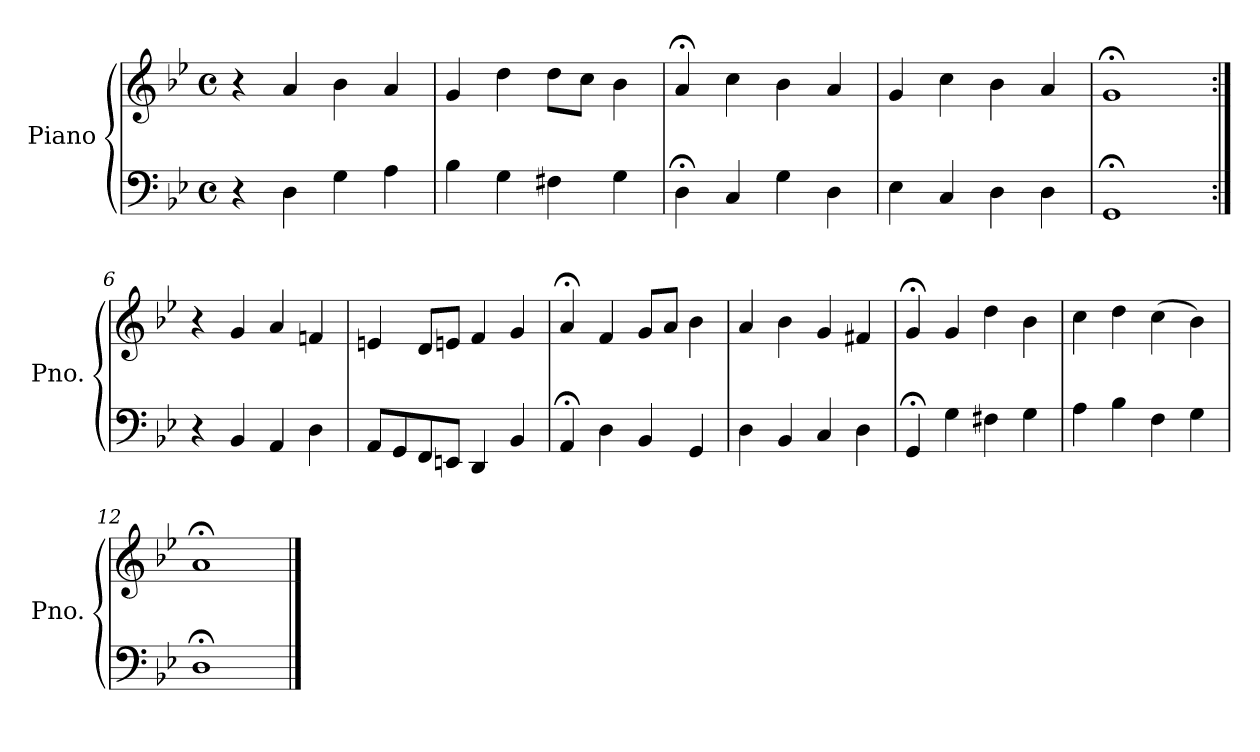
**kern	**kern
*part1	*part1
*staff2	*staff1
*I"Piano	*
*I'Pno.	*
*clefF4	*clefG2
*k[b-e-]	*k[b-e-]
*M4/4	*M4/4
*met(c)	*met(c)
=1	=1
4r	4r
4D\	4a/
4G\	4b-\
4A\	4a/
=2	=2
4B-\	4g/
4G\	4dd\
4F#X\	8dd\L
.	8cc\J
4G\	4b-\
=3	=3
4D;<\	4a;</
4C/	4cc\
4G\	4b-\
4D\	4a/
=4	=4
4E-\	4g/
4C/	4cc\
4D\	4b-\
4D\	4a/
=5	=5
1GG;<	1g;<
=6:|!	=6:|!
4r	4r
4BB-/	4g/
4AA/	4a/
4D\	4fn/
=7	=7
8AA/L	4en/
8GG/	.
8FF/	8d/L
8EEn/J	8en/J
4DD/	4f/
4BB-/	4g/
!!LO:LB:g=z
=8	=8
4AA;</	4a;</
4D\	4f/
4BB-/	8g/L
.	8a/J
4GG/	4b-\
=9	=9
4D\	4a/
4BB-/	4b-\
4C/	4g/
4D\	4f#X/
=10	=10
4GG;</	4g;</
4G\	4g/
4F#X\	4dd\
4G\	4b-\
=11	=11
4A\	4cc\
4B-\	4dd\
4F\	(4cc\
4G\	4b-\)
=12	=12
1D;<	1a;<
==	==
*-	*-
